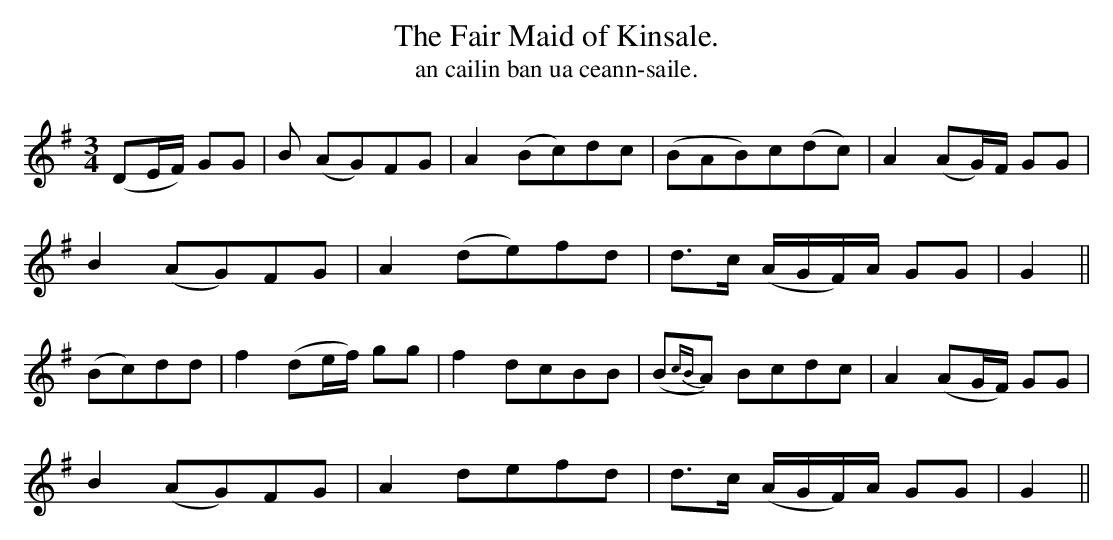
X:1
T:Fair Maid of Kinsale., The
T:an cailin ban ua ceann-saile.
M:3/4
L:1/8
K:G
(DE/F/) GG|B (AG)FG|A2 (Bc)dc|(BAB)c(dc)|A2 (AG/)F/ GG|
B2 (AG)FG|A2 (de)fd|d>c (A/G/F/)A/ GG|G2||
(Bc)dd|f2 (de/f/) gg|f2 dcBB|(B{cB}A) Bcdc|A2 (AG/F/) GG|
B2 (AG)FG|A2 defd|d>c (A/G/F/)A/ GG|G2||
